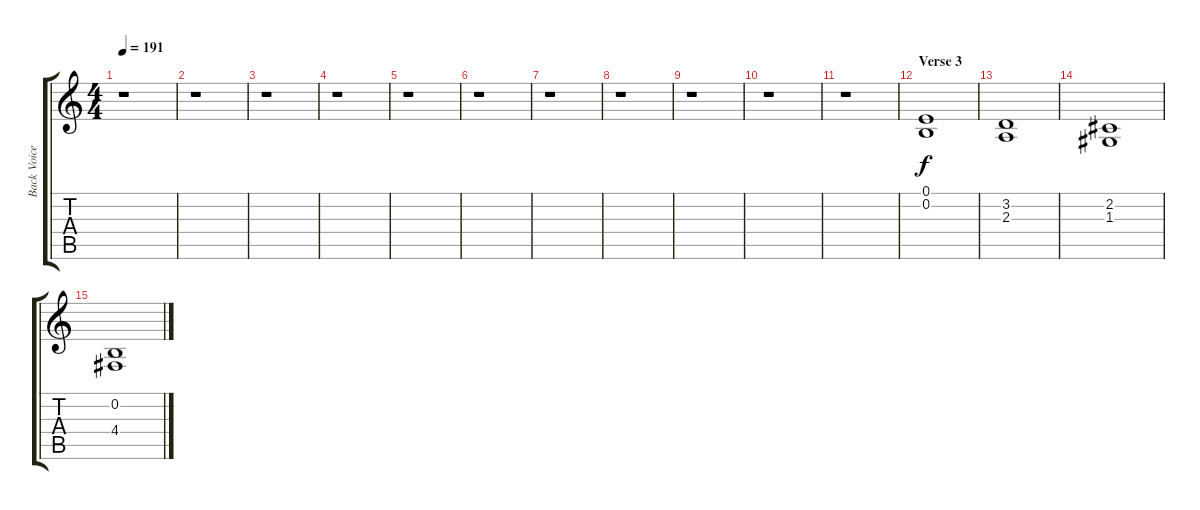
\track ("Back Voices (Mike Dirnt)" "Back Voice") {instrument seashore}
\staff {score tabs}
\tuning (E4 B3 G3 D3 A2 E2) {hide}
\ts (4 4)
\tempo 191
\clef g2
\ks c
r.1{dy f} |
r.1 |
r.1 |
r.1 |
r.1 |
r.1 |
r.1 |
r.1 |
r.1 |
r.1 |
r.1 |
\section ("" "Verse 3")
(0.1 0.2).1 |
(3.2 2.3).1 |
(2.2 1.3).1 |
(0.2 4.4).1
